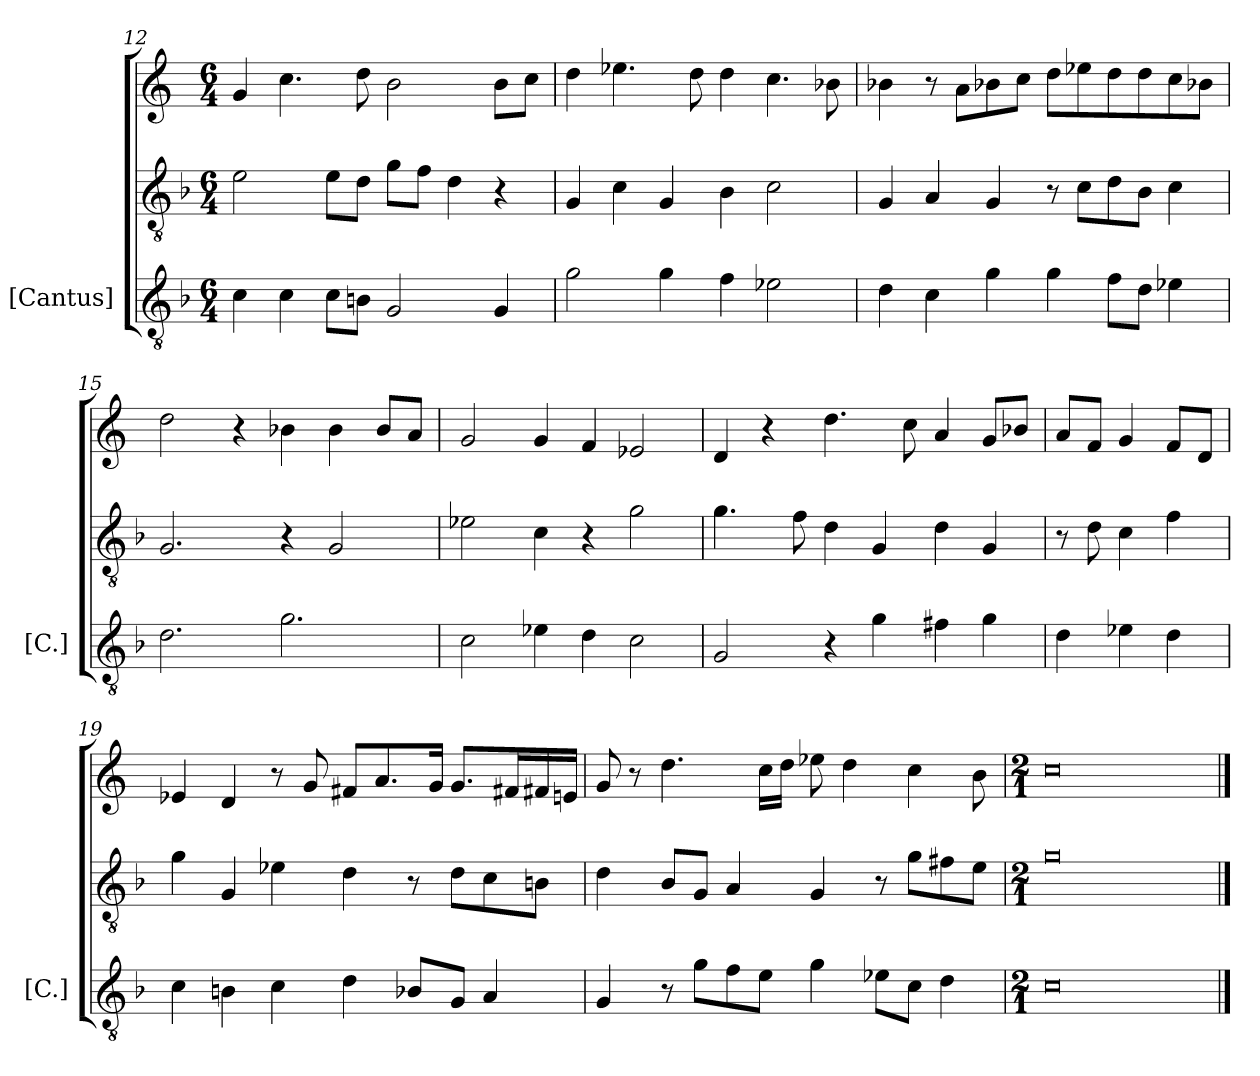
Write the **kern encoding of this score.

**kern	**kern	**kern
*part1	*part1	*part1
*staff3	*staff2	*staff1
*I"[Cantus]	*	*
*I'[C.]	*	*
*clefGv2	*clefGv2	*clefG2
*k[b-]	*k[b-]	*k[]
*M6/4	*M6/4	*M6/4
=12	=12	=12
4c\	2e\	4g/
4c\	.	4.cc\
8c\L	8e\L	.
8Bn\J	8d\J	8dd\
2G/	8g\L	2b\
.	8f\J	.
.	4d\	.
4G/	4r	8b\L
.	.	8cc\J
=13	=13	=13
2g\	4G/	4dd\
.	4c\	4.ee-X\
4g\	4G/	.
.	.	8dd\
4f\	4B-\	4dd\
2e-X\	2c\	4.cc\
.	.	8b-X\
=14	=14	=14
4d\	4G/	4b-X\
4c\	4A/	8r
.	.	8a\L
4g\	4G/	8b-X\
.	.	8cc\J
4g\	8r	8dd\L
.	8c\L	8ee-X\
8f\L	8d\	8dd\
8d\J	8B-\J	8dd\
4e-X\	4c\	8cc\
.	.	8b-X\J
=15	=15	=15
2.d\	2.G/	2dd\
.	.	4r
2.g\	4r	4b-X\
.	2G/	4b-\
.	.	8b-/L
.	.	8a/J
=16	=16	=16
2c\	2e-X\	2g/
4e-X\	4c\	4g/
4d\	4r	4f/
2c\	2g\	2e-X/
=17	=17	=17
2G/	4.g\	4d/
.	.	4r
.	8f\	.
4r	4d\	4.dd\
4g\	4G/	.
.	.	8cc\
4f#X\	4d\	4a/
4g\	4G/	8g/L
.	.	8b-X/J
=18	=18	=18
4d\	8r	8a/L
.	8d\	8f/J
4e-X\	4c\	4g/
4d\	4f\	8f/L
.	.	8d/J
=19	=19	=19
4c\	4g\	4e-X/
4Bn\	4G/	4d/
4c\	4e-X\	8r
.	.	8g/
4d\	4d\	8f#X/L
.	.	8.a/
8B-/L	8r	.
.	.	16g/Jk
8G/J	8d\L	8.g/L
4A/	8c\	.
.	.	16f#X/L
.	8Bn\J	16f#X/
.	.	16e/JJ
=20	=20	=20
4G/	4d\	8g/
.	.	8r
8r	8B-/L	4.dd\
8g\L	8G/J	.
8f\	4A/	.
8e\J	.	16cc\LL
.	.	16dd\JJ
4g\	4G/	8ee-X\
.	.	4dd\
8e-X\L	8r	.
8c\J	8g\L	4cc\
4d\	8f#X\	.
.	8e\J	8b\
=21	=21	=21
*M2/1	*M2/1	*M2/1
0c	0g	0cc
==	==	==
*-	*-	*-
